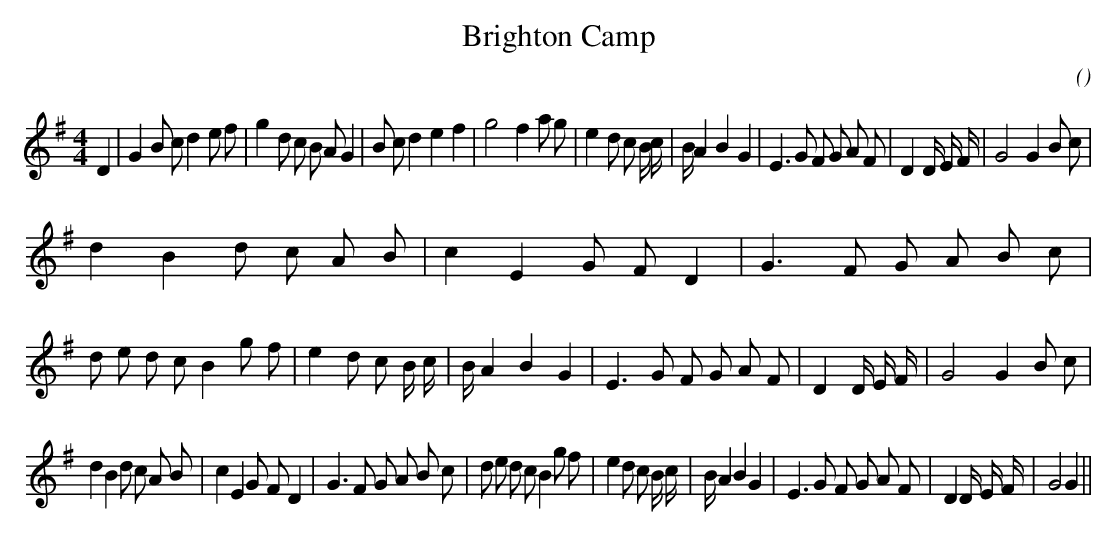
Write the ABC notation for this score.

X:1
T: Brighton Camp
C:
O:
M:4/4
K:G
K:G
M:4/4
L:1/16
D4 |G4 B2 c2 d4 e2 f2 |g4 d2 c2 B2 A2 G4 |B2 c2 d4 e4 f4 |g8 f4 a2 g2 |e4 d2 c2 B4/3 c4/3 |B4/3 A4 B4 G4 |E6 G2 F2 G2 A2 F2 |D4 D4/3 E4/3 F4/3 |G8 G4 B2 c2 |
d4 B4 d2 c2 A2 B2 |c4 E4 G2 F2 D4 |G6 F2 G2 A2 B2 c2 |d2 e2 d2 c2 B4 g2 f2 |e4 d2 c2 B4/3 c4/3 |B4/3 A4 B4 G4 |E6 G2 F2 G2 A2 F2 |D4 D4/3 E4/3 F4/3 |G8 G4 B2 c2 |
d4 B4 d2 c2 A2 B2 |c4 E4 G2 F2 D4 |G6 F2 G2 A2 B2 c2 |d2 e2 d2 c2 B4 g2 f2 |e4 d2 c2 B4/3 c4/3 |B4/3 A4 B4 G4 |E6 G2 F2 G2 A2 F2 |D4 D4/3 E4/3 F4/3 |G8 G4 ||
